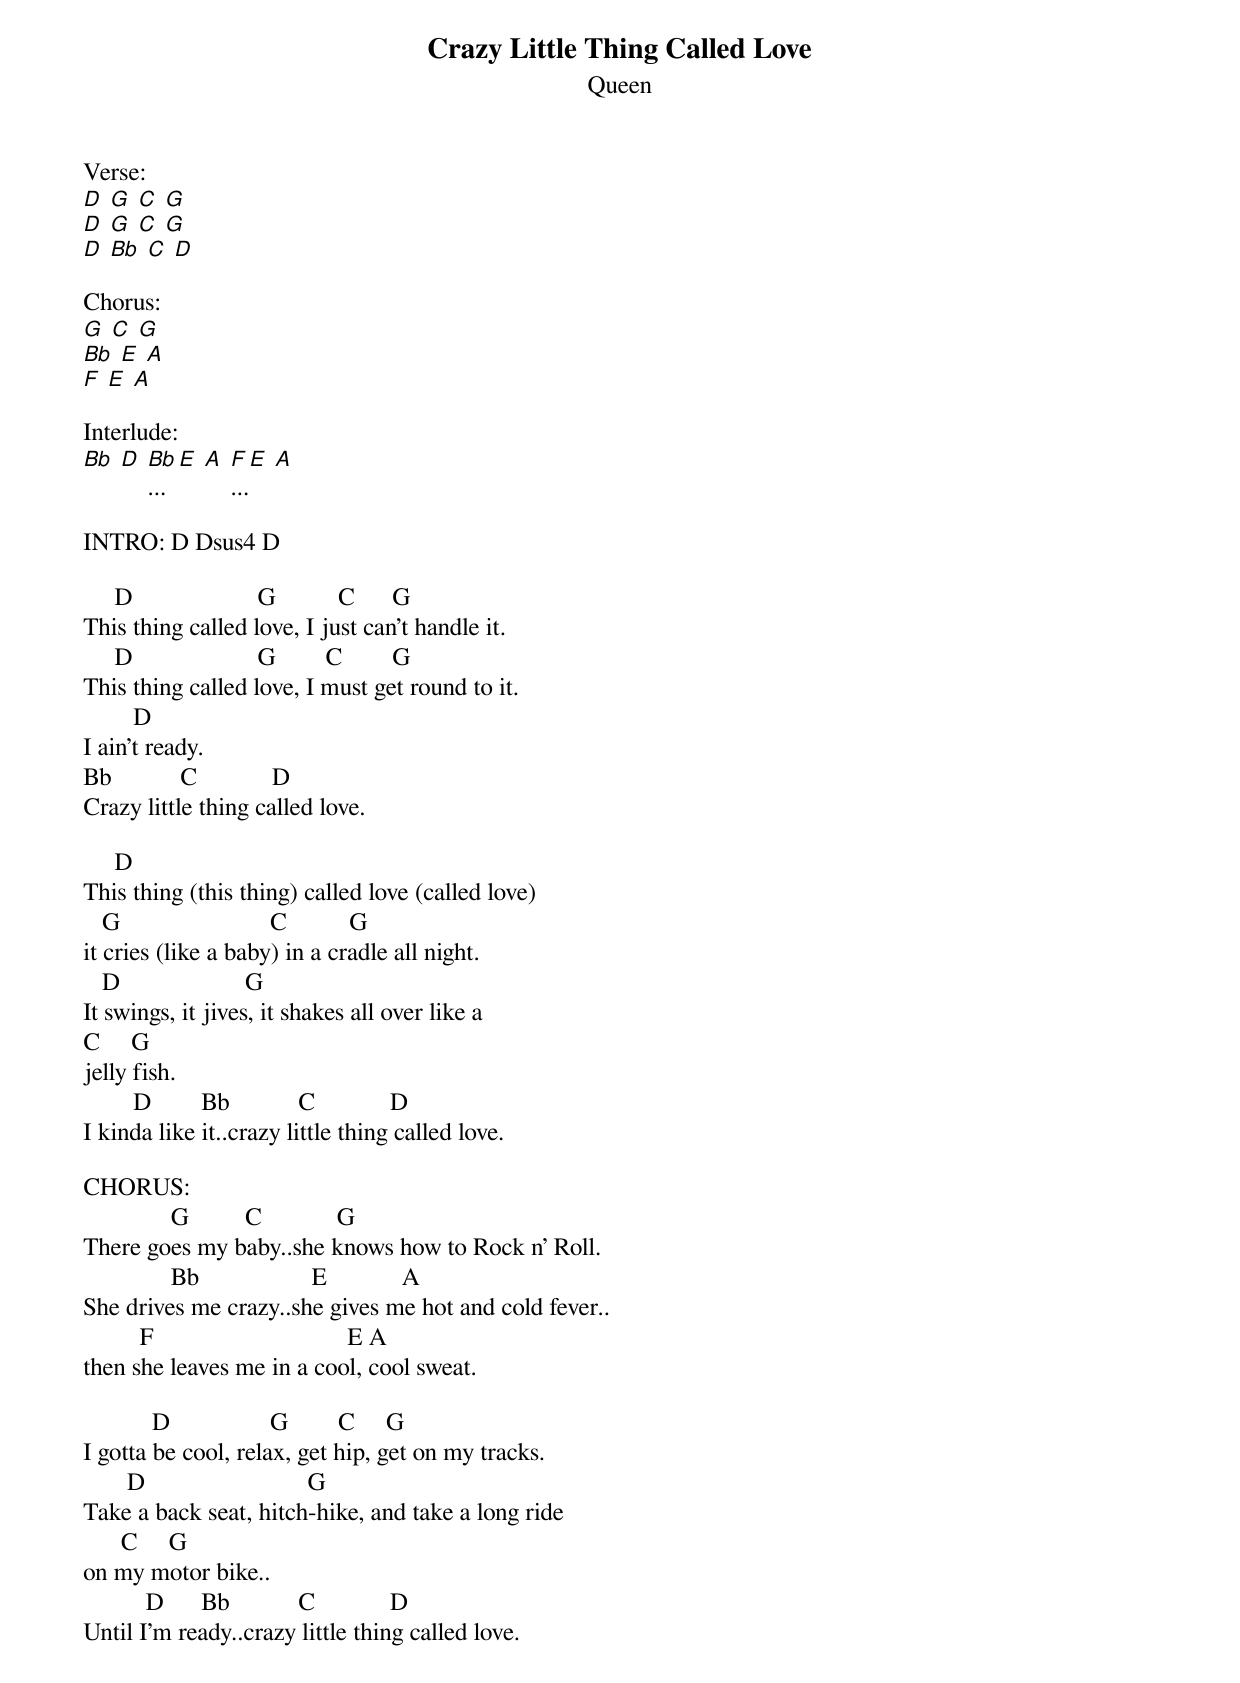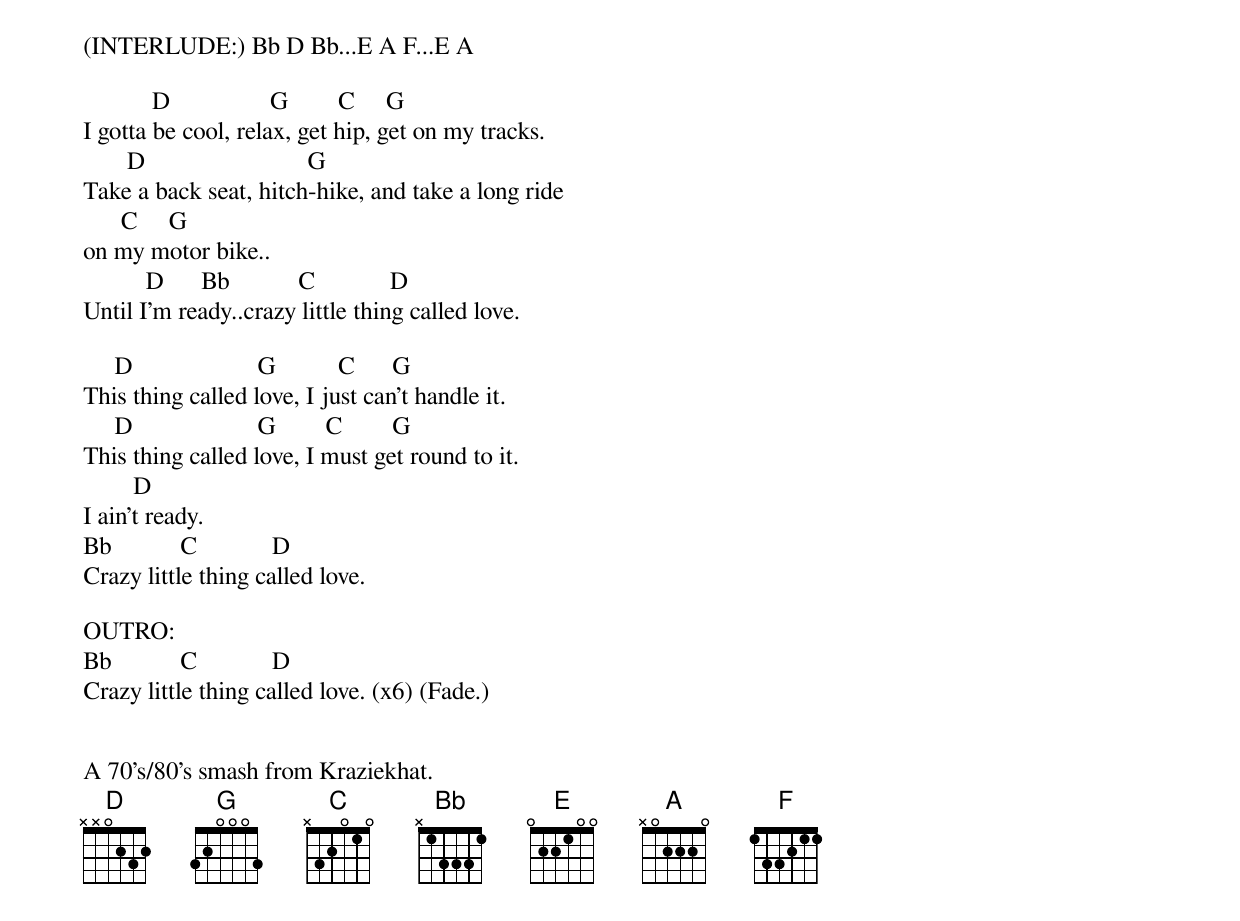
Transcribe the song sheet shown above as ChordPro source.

{t: Crazy Little Thing Called Love}
{st: Queen}

Verse:
[D] [G] [C] [G]
[D] [G] [C] [G]
[D] [Bb] [C] [D]

Chorus:
[G] [C] [G]
[Bb] [E] [A]
[F] [E] [A]

Interlude:
[Bb] [D] [Bb]...[E] [A] [F]...[E] [A]

INTRO: D Dsus4 D

     D                    G          C      G
This thing called love, I just can't handle it.
     D                    G        C        G
This thing called love, I must get round to it.
        D
I ain't ready.
Bb           C            D
Crazy little thing called love.

     D
This thing (this thing) called love (called love)
   G                        C          G
it cries (like a baby) in a cradle all night.
   D                    G
It swings, it jives, it shakes all over like a
C     G
jelly fish.
        D        Bb           C            D
I kinda like it..crazy little thing called love.

CHORUS:
              G         C            G
There goes my baby..she knows how to Rock n' Roll.
              Bb                  E            A
She drives me crazy..she gives me hot and cold fever..
         F                               E A
then she leaves me in a cool, cool sweat.

           D                G        C     G
I gotta be cool, relax, get hip, get on my tracks.
       D                          G
Take a back seat, hitch-hike, and take a long ride
      C     G
on my motor bike..
          D      Bb           C            D
Until I'm ready..crazy little thing called love.

(INTERLUDE:) Bb D Bb...E A F...E A

           D                G        C     G
I gotta be cool, relax, get hip, get on my tracks.
       D                          G
Take a back seat, hitch-hike, and take a long ride
      C     G
on my motor bike..
          D      Bb           C            D
Until I'm ready..crazy little thing called love.

     D                    G          C      G
This thing called love, I just can't handle it.
     D                    G        C        G
This thing called love, I must get round to it.
        D
I ain't ready.
Bb           C            D
Crazy little thing called love.

OUTRO:
Bb           C            D
Crazy little thing called love. (x6) (Fade.)


A 70's/80's smash from Kraziekhat.
